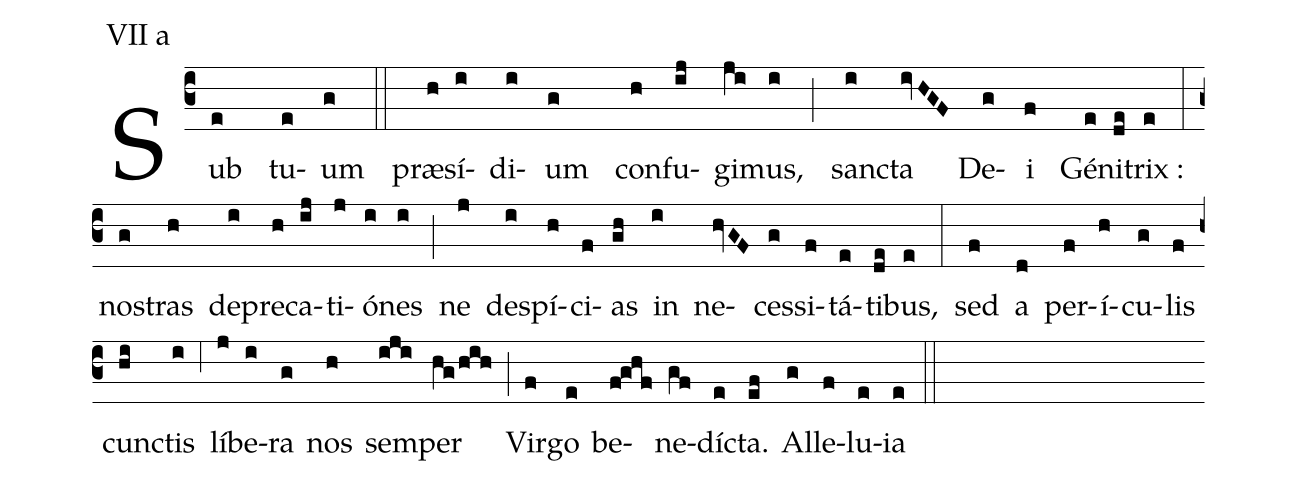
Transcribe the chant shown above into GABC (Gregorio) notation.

annotation: VII a;
%%
(c3)
Sub(e) tu(e)um(g) (::) præ(h)sí(i)di(i)um(g) con(h)fu(ij)gi(ji)mus,(i) (;)
san(i)cta(ivHGF) De(g)i(f) Gé(e)ni(de)trix :(e) (:) (z)
no(g)stras(h) de(i)pre(h)ca(ij)ti(j)ó(i)nes(i) (;)
ne(j) de(i)spí(h)ci(f)as(gh) in(i) ne(hvGF)ces(g)si(f)tá(e)ti(de)bus,(e) (:)
sed(f) a(d) per(f)í(h)cu(g)lis(f) cun(hi)ctis(i) (;6)
lí(j)be(i)ra(g) nos(h) sem(iji)per(hg/hih) (;)
Vir(f)go(e) be(f!ghf)ne(gf)dí(e)cta.(ef) Al(g)le(f)lu(e)ia(e) (::)
